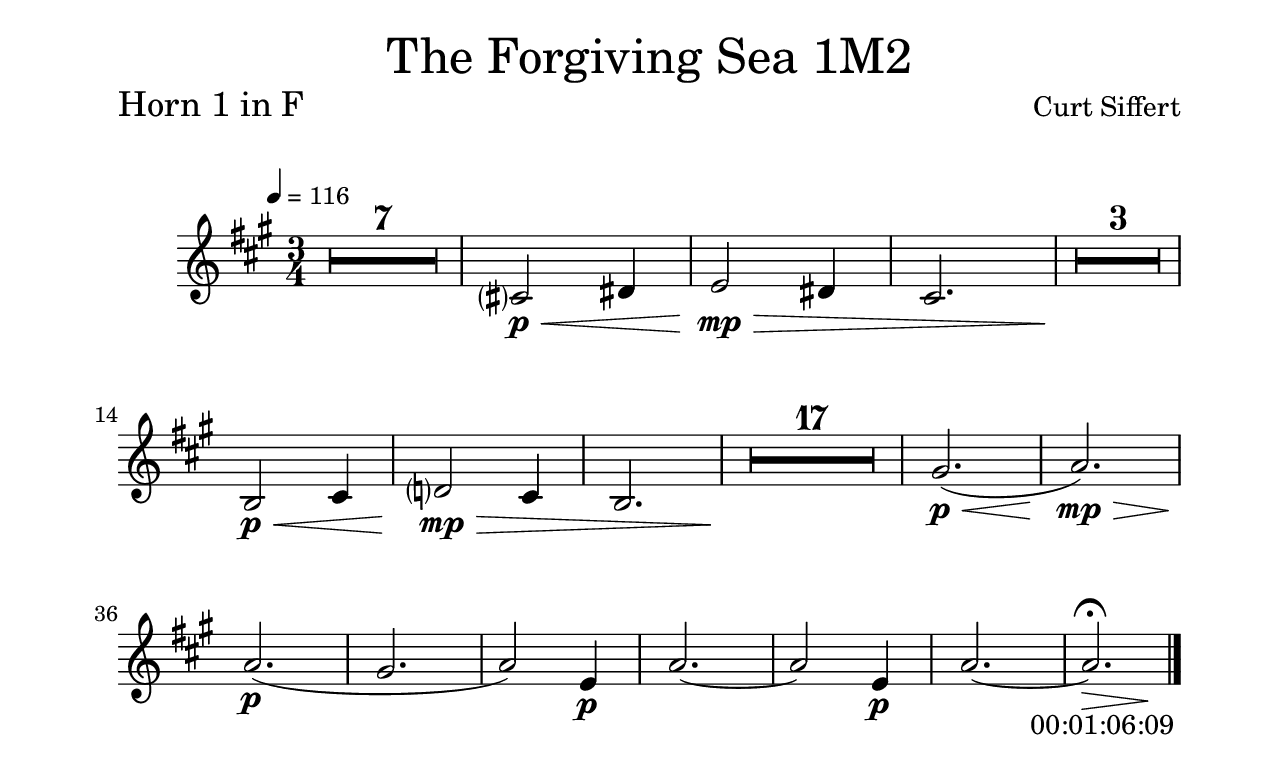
\version "2.16.0"
\include "english.ly"
\include "../lib/parts.ily"

\paper {
	ragged-last-bottom = ##t
}

\header {
	instrument = "Horn 1 in F"
}

\version "2.24.0"
\include "english.ly"

hornOneNotes = \relative c {

	\time 3/4
	\key d \major
	\tag #'score { \clef bass }
	\set tieWaitForNote = ##t

	R2.*7 |
	
	\tag #'part { fs?2\p\< gs4 | }
	\tag #'score { fs2\p\< gs4 | } 
	a2\mp\> gs4 |
	fs2. |
	
	R2.*3\! |

	\tag #'part { \break }

	e2\p\< fs4 |
	g?2\mp\> fs4 | 
	e2. |
	
	R2.*17\! |
	
	cs'2.\p\<( |
	d2.\mp\>) |
	
	\tag #'part { \break }
	
	d2.\p( |
	cs2. |
	d2) a4\p |
	d2. ~ |
	d2 a4\p |
	d2. ~ |
	\tag #'score { \override Script.padding = #1 }
	<< {d2.\fermata } {s4\> s4 s4\!} >>
	
	\bar "|."
	\tag #'part {
		\override Score.RehearsalMark.direction = #DOWN
		\override Score.RehearsalMark.self-alignment-X = #RIGHT  
		\override Score.RehearsalMark.font-size = #0
		\mark "00:01:06:09"			
	}	
}


{ 
	\everyPartScore
	\transpose f c'
	\keepWithTag #'part \hornOneNotes
}	
